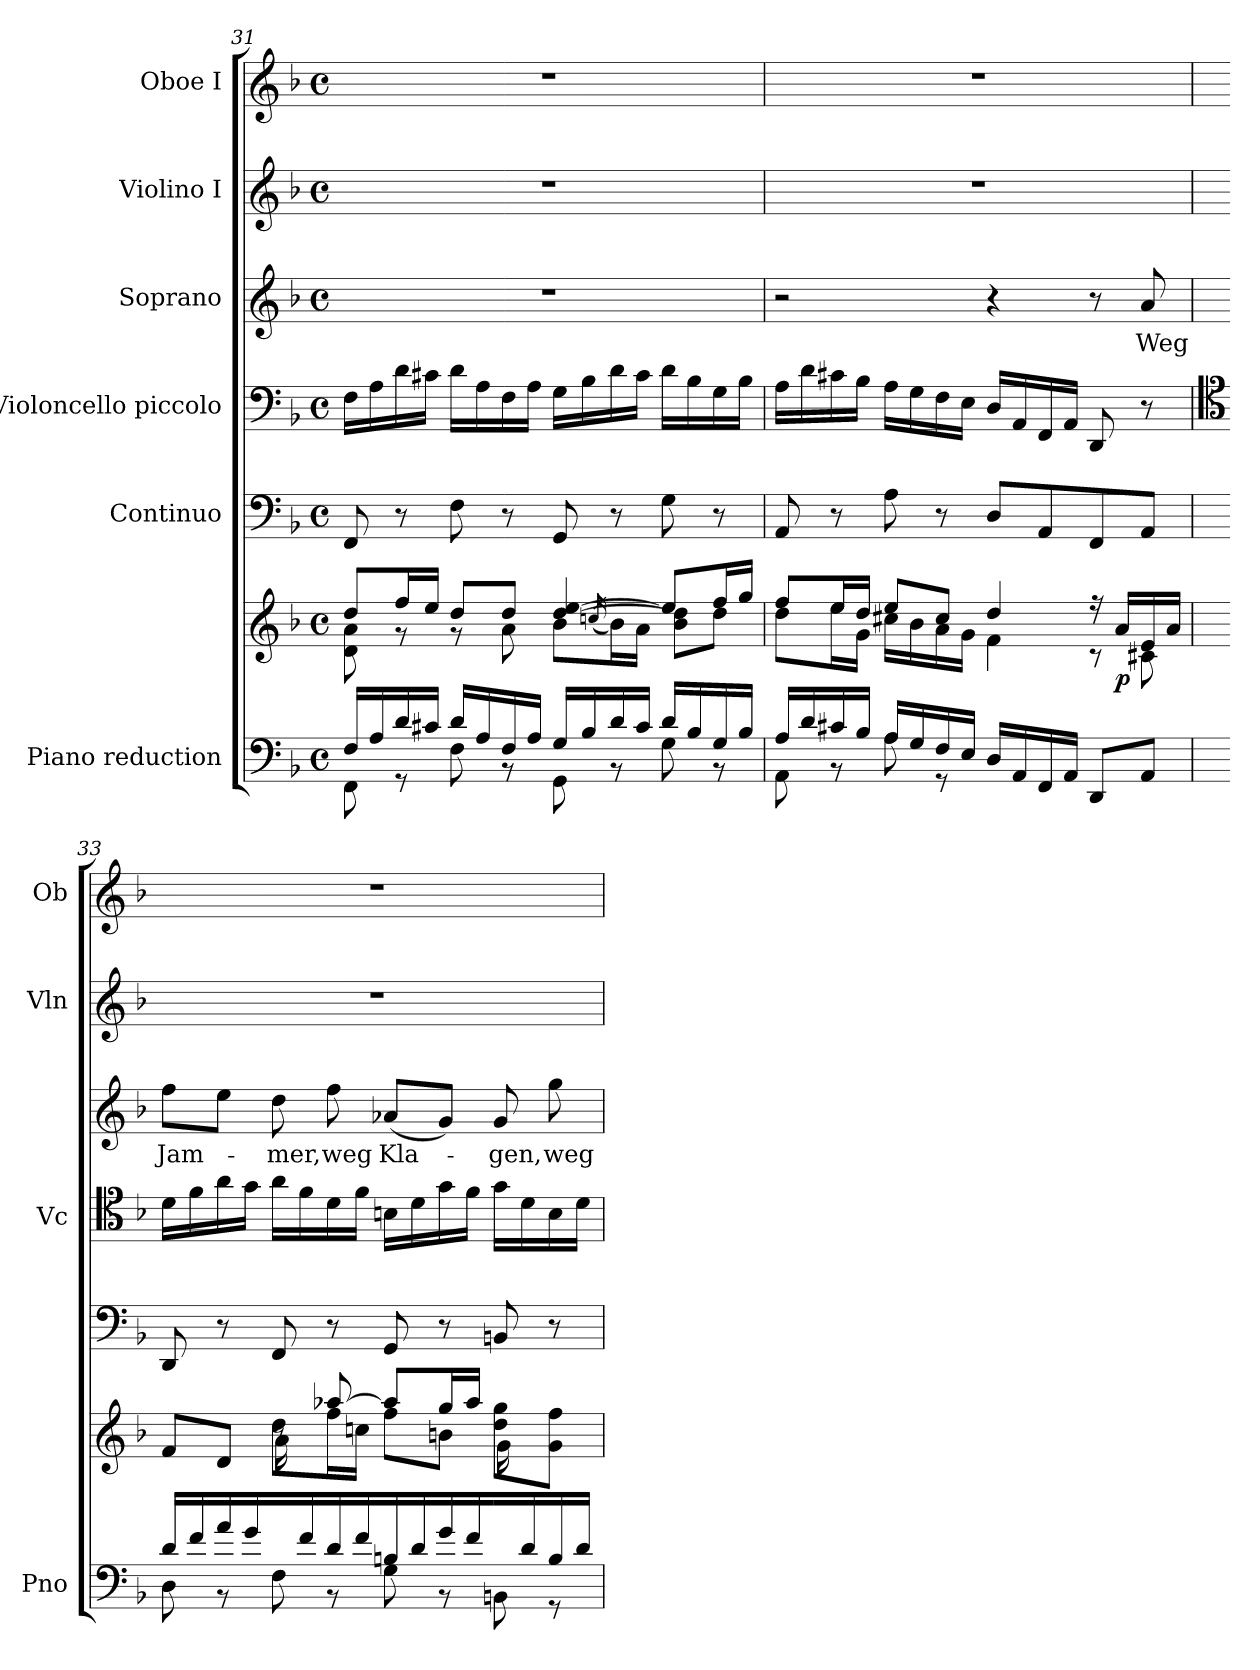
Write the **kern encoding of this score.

**kern	**kern	**dynam	**kern	**kern	**kern	**text	**kern	**kern
*part6	*part6	*part6	*part5	*part4	*part3	*part3	*part2	*part1
*staff7	*staff6	*staff6/7	*staff5	*staff4	*staff3	*staff3	*staff2	*staff1
*I"Piano reduction	*	*	*I"Continuo	*I"Violoncello piccolo	*I"Soprano	*	*I"Violino I	*I"Oboe I
*I'Pno	*	*	*	*I'Vc	*	*	*I'Vln	*I'Ob
!!LO:PB:g=z
*clefF4	*clefG2	*	*clefF4	*clefF4	*clefG2	*	*clefG2	*clefG2
*k[b-]	*k[b-]	*	*k[b-]	*k[b-]	*k[b-]	*	*k[b-]	*k[b-]
*M4/4	*M4/4	*	*M4/4	*M4/4	*M4/4	*	*M4/4	*M4/4
*met(c)	*met(c)	*	*met(c)	*met(c)	*met(c)	*	*met(c)	*met(c)
=31	=31	=31	=31	=31	=31	=31	=31	=31
*^	*^	*	*	*	*	*	*	*
16F/LL	8FF\	8dd/L	8d\ 8a\	.	8FF/	16F\LL	1r	.	1r	1r
16A/	.	.	.	.	.	16A\	.	.	.	.
16d/	8r	16ff/L	8r	.	8r	16d\	.	.	.	.
16c#X/JJ	.	16ee/JJ	.	.	.	16c#X\JJ	.	.	.	.
16d/LL	8F\	8dd/L	8r	.	8F\	16d\LL	.	.	.	.
16A/	.	.	.	.	.	16A\	.	.	.	.
16F/	8r	8dd/J	8a\	.	8r	16F\	.	.	.	.
16A/JJ	.	.	.	.	.	16A\JJ	.	.	.	.
16G/LL	8GG\	[4dd/ [4ee/	8b-\L	.	8GG/	16G\LL	.	.	.	.
16B-/	.	.	.	.	.	16B-\	.	.	.	.
.	.	.	(16qccn/	.	.	.	.	.	.	.
16d/	8r	.	16b-\L)	.	8r	16d\	.	.	.	.
16c#/JJ	.	.	16a\JJ	.	.	16c#\JJ	.	.	.	.
16d/LL	8G\	8ee/L]	8b-\ 8dd\]L	.	8G\	16d\LL	.	.	.	.
16B-/	.	.	.	.	.	16B-\	.	.	.	.
16G/	8r	16ff/L	8dd\J	.	8r	16G\	.	.	.	.
16B-/JJ	.	16gg/JJ	.	.	.	16B-\JJ	.	.	.	.
=32	=32	=32	=32	=32	=32	=32	=32	=32	=32	=32
16A/LL	8AA\	8ff/L	8dd\L	.	8AA/	16A\LL	2r	.	1r	1r
16d/	.	.	.	.	.	16d\	.	.	.	.
16c#X/	8r	16ee/L	16ee\L	.	8r	16c#X\	.	.	.	.
16B-/JJ	.	16dd/JJ	16g\JJ	.	.	16B-\JJ	.	.	.	.
16A/LL	8A\	8ee/L	16cc#X\LL	.	8A\	16A\LL	.	.	.	.
16G/	.	.	16b-\	.	.	16G\	.	.	.	.
16F/	8r	8cc#/J	16a\	.	8r	16F\	.	.	.	.
16E/JJ	.	.	16g\JJ	.	.	16E\JJ	.	.	.	.
16D/LL	2ryy	4dd/	4f\	.	8D/L	16D/LL	4r	.	.	.
16AA/	.	.	.	.	.	16AA/	.	.	.	.
16FF/	.	.	.	.	8AA/	16FF/	.	.	.	.
16AA/JJ	.	.	.	.	.	16AA/JJ	.	.	.	.
8DD/L	.	16r	8r	.	8FF/	8DD/	8r	.	.	.
!	!	!	!	!LO:DY:b	!	!	!	!	!	!
.	.	16a/LL	.	p	.	.	.	.	.	.
!	!	!	!	!	!	!	!	!LO:LY:b	!	!
8AA/J	.	16e/	8c#X\	.	8AA/J	8r	8a/	Weg	.	.
.	.	16a/JJ	.	.	.	.	.	.	.	.
*	*	*v	*v	*	*	*	*	*	*	*
=33	=33	=33	=33	=33	=33	=33	=33	=33	=33
*	*	*	*	*	*clefC4	*	*	*	*
*	*	*^	*	*	*	*	*	*	*
*	*	*	*^	*	*	*	*	*	*	*
!	!	!	!	!	!	!	!	!	!LO:LY:b	!	!
16d/LL	8D\	8f/L	4ryy	4ryy	.	8DD/	16d\LL	8ff\L	Jam-	1r	1r
16f/	.	.	.	.	.	.	16f\	.	.	.	.
16a/	8r	8d/J	.	.	.	8r	16a\	8ee\J	.	.	.
16g/JJ	.	.	.	.	.	.	16g\JJ	.	.	.	.
!	!	!	!	!	!	!	!	!	!LO:LY:b	!	!
16ryy	8F\	8r	8dd\L	16a\LL	.	8FF/	16a\LL	8dd\	-mer,	.	.
16f/	.	.	.	4..ryy	.	.	16f\	.	.	.	.
!	!	!	!	!	!	!	!	!	!LO:LY:b	!	!
16d/	8r	[8aa-X/	16ff\L	.	.	8r	16d\	8ff\	weg	.	.
16f/JJ	.	.	16ccn\JJ	.	.	.	16f\JJ	.	.	.	.
!	!	!	!	!	!	!	!	!	!LO:LY:b	!	!
16Bn/LL	8G\	8aa-/L]	8ff\L	.	.	8GG/	16Bn\LL	(8a-X/L	Kla-	.	.
16d/	.	.	.	.	.	.	16d\	.	.	.	.
16g/	8r	16gg/L	8bn\J	.	.	8r	16g\	8g/J)	.	.	.
16f/JJ	.	16aa-/JJ	.	.	.	.	16f\JJ	.	.	.	.
!	!	!	!	!	!	!	!	!	!LO:LY:b	!	!
16ryy	8BBn\	8dd\ 8gg\L	4ryy	16g\LL	.	8BBn/	16g\LL	8g/	-gen,	.	.
16d/	.	.	.	8.ryy	.	.	16d\	.	.	.	.
!	!	!	!	!	!	!	!	!	!LO:LY:b	!	!
16B/	8r	8g\ 8ff\J	.	.	.	8r	16B\	8gg\	weg	.	.
16d/JJ	.	.	.	.	.	.	16d\JJ	.	.	.	.
*v	*v	*	*	*	*	*	*	*	*	*	*
*	*v	*v	*v	*	*	*	*	*	*	*
=	=	=	=	=	=	=	=	=
*-	*-	*-	*-	*-	*-	*-	*-	*-
